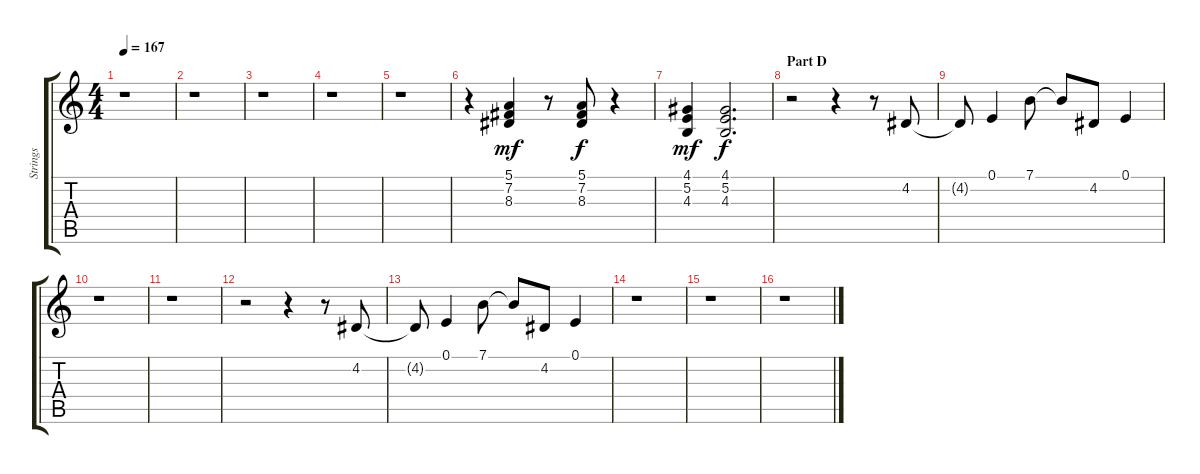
\track ("Strings" "Strings") {mute instrument stringensemble1}
\staff {score tabs}
\tuning (E4 B3 G3 D3 A2 E2) {hide}
\ts (4 4)
\tempo 167
\clef g2
\ks c
r.1{dy f} |
r.1 |
r.1 |
r.1 |
r.1 |
r.4 (5.1 7.2 8.3).4{dy mf} r.8 (5.1 7.2 8.3).8{dy f} r.4 |
(4.1 5.2 4.3).4{dy mf} (4.1 5.2 4.3).2{d dy f} |
\section ("" "Part D")
r.2 r.4 r.8 4.2.8 |
4.2{t}.8 0.1.4 7.1.8 7.1{t}.8 4.2.8 0.1.4 |
r.1 |
r.1 |
r.2 r.4 r.8 4.2.8 |
4.2{t}.8 0.1.4 7.1.8 7.1{t}.8 4.2.8 0.1.4 |
r.1 |
r.1 |
r.1
